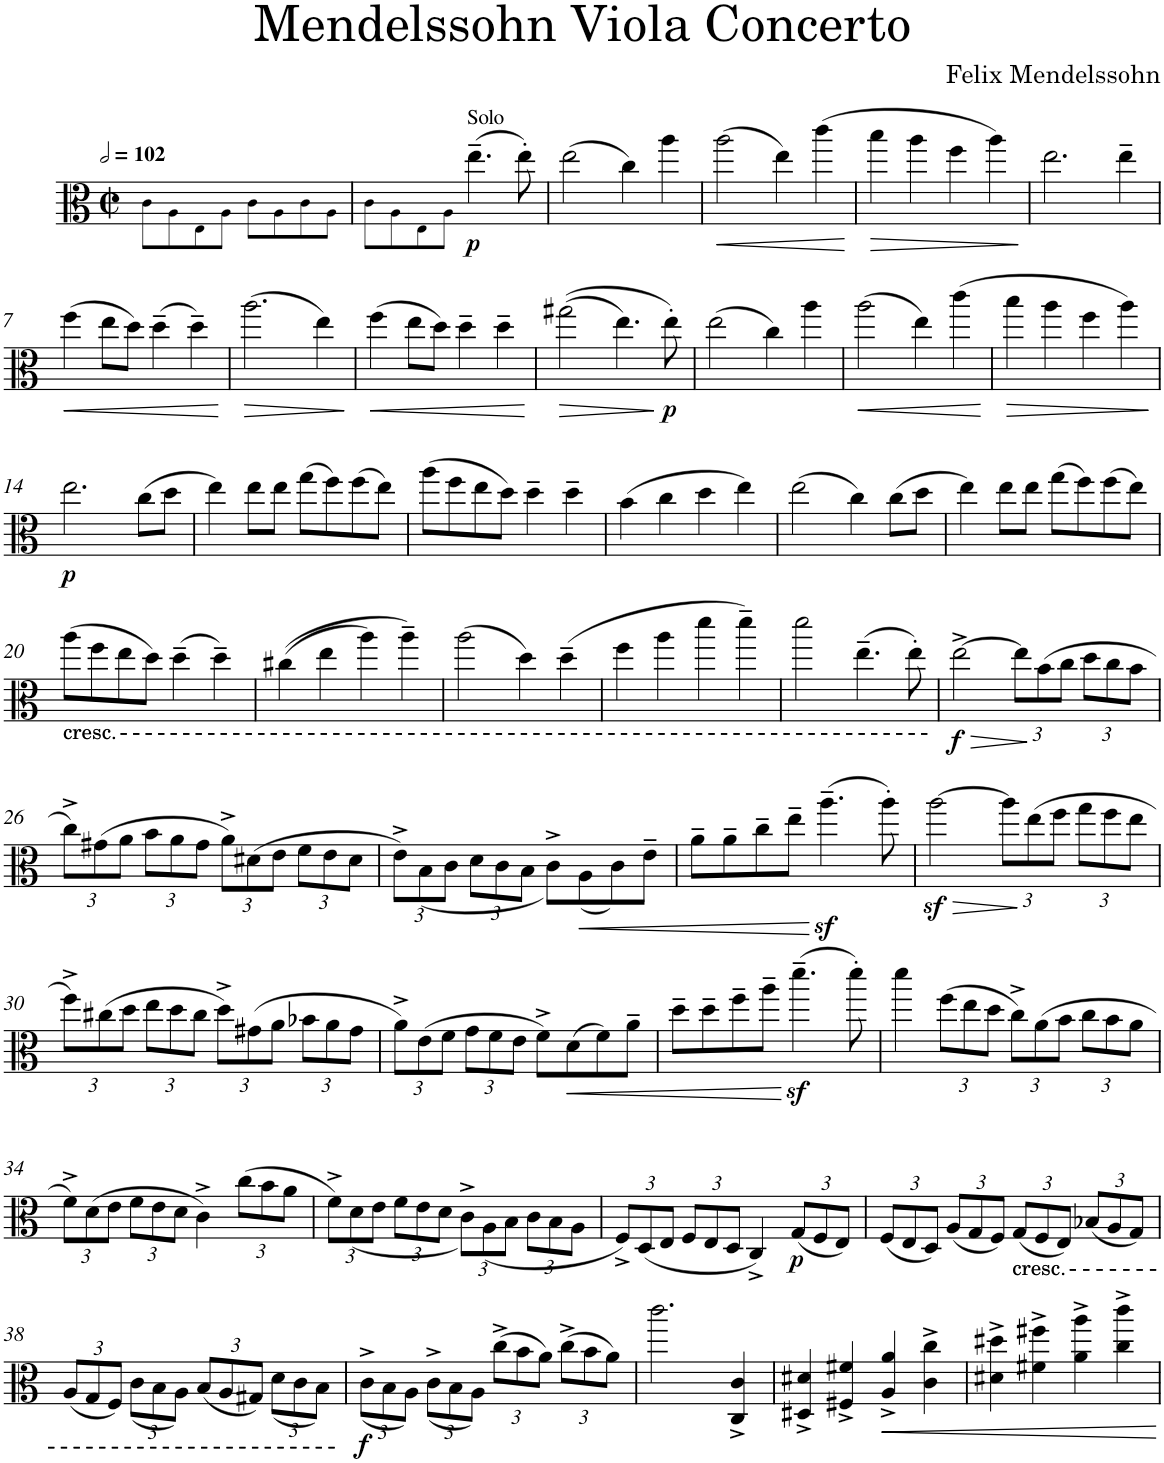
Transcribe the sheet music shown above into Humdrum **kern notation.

**kern	**dynam
*part1	*part1
*staff1	*staff1
*I"Viola	*
*I'Vla.	*
*clefC3	*
*k[]	*
*M2/2	*
*met(c|)	*
*MM204	*
=1	=1
8c!\L	.
8A!\	.
8E!\	.
8A!\J	.
8c!\L	.
8A!\	.
8c!\	.
8A!\J	.
=2	=2
8c!\L	.
8A!\	.
8E!\	.
8A!\J	.
!LO:TX:a:t=Solo	!
!	!LO:DY:b
(>4.ee~\	p
8ee'\)	.
=3	=3
(>2ee\	.
4cc\)	.
4aa\	.
=4	=4
!	!LO:HP:b
(>2aa\	<
4ee\)	.
(>4ccc\	.
.	[
=5	=5
!	!LO:HP:b
4bb\	>
4aa\	.
4ff\	.
4aa\)	.
.	]
=6	=6
2.ee\	.
4ee~\	.
!!LO:LB:g=z
=7	=7
!	!LO:HP:b
(>4ff\	<
8ee\L	.
8dd\J)	.
(>4dd~\	.
4dd~\)	.
.	[
=8	=8
!	!LO:HP:b
(>2.aa\	>
4ee\)	.
.	]
=9	=9
!	!LO:HP:b
(>4ff\	<
8ee\L	.
8dd\J)	.
4dd~\	.
4dd~\	.
.	[
=10	=10
!	!LO:HP:b
(>(>2gg#X\	>
4.ee\)	.
!	!LO:DY:n=1:b
8ee'\)	] p
=11	=11
(>2ee\	.
4cc\)	.
4aa\	.
=12	=12
!	!LO:HP:b
(>2aa\	<
4ee\)	.
(>4ccc\	.
.	[
=13	=13
!	!LO:HP:b
4bb\	>
4aa\	.
4ff\	.
4aa\)	.
.	]
!!LO:LB:g=z
=14	=14
!	!LO:DY:b
2.ee\	p
(>8cc\L	.
8dd\J	.
=15	=15
4ee\)	.
8ee\L	.
8ee\J	.
(>8gg\L	.
8ff\)	.
(>8ff\	.
8ee\J)	.
=16	=16
(>8aa\L	.
8ff\	.
8ee\	.
8dd\J)	.
4dd~\	.
4dd~\	.
=17	=17
(>4b\	.
4cc\	.
4dd\	.
4ee\)	.
=18	=18
(>2ee\	.
4cc\)	.
(>8cc\L	.
8dd\J	.
=19	=19
4ee\)	.
8ee\L	.
8ee\J	.
(>8gg\L	.
8ff\)	.
(>8ff\	.
8ee\J)	.
!!LO:LB:g=z
=20	=20
!LO:TX:b:t=cresc.	!
!LO:TX:b:t=cresc.	!
(>8aa\L	.
8ff\	.
8ee\	.
8dd\J)	.
(>4dd~\	.
4dd~\)	.
=21	=21
(>(>4cc#X\	.
4ee\	.
4aa\)	.
4aa~\)	.
=22	=22
(>2aa\	.
4dd\)	.
(>4dd~\	.
=23	=23
4ff\	.
4aa\	.
4ddd\	.
4ddd~\)	.
=24	=24
2ddd\	.
(>4.ee~\	.
8ee'\)	.
=25	=25
!	!LO:HP:b
!	!LO:DY:n=1:b
[2ee^\	> f
*Xbrackettup	*
12ee\L]	.
(>12b\	]
12cc\J	.
12dd\L	.
12cc\	.
12b\J	.
!!LO:LB:g=z
=26	=26
12cc^\L)	.
(>12g#X\	.
12a\J	.
12b\L	.
12a\	.
12g#\J	.
12a^\L)	.
(>12d#X\	.
12e\J	.
12f\L	.
12e\	.
12d#\J	.
=27	=27
12e^\L)	.
(<12B\	.
12c\J	.
12d\L	.
12c\	.
12B\J	.
8c^\L)	.
!	!LO:HP:b
(<8A\	<
8c\)	.
8e~\J	.
=28	=28
8a~\L	.
8a~\	.
8cc~\	.
8ee~\J	.
(>4.aaz<~\	[
8aa'\)	.
=29	=29
!	!LO:HP:b
[2aaz<\	>
12aa\L]	.
(>12ee\	]
12ff\J	.
12gg\L	.
12ff\	.
12ee\J	.
!!LO:LB:g=z
=30	=30
12ff^\L)	.
(>12cc#X\	.
12dd\J	.
12ee\L	.
12dd\	.
12cc#\J	.
12dd^\L)	.
(>12g#X\	.
12a\J	.
12b-X\L	.
12a\	.
12g#\J	.
=31	=31
12a^\L)	.
(>12e\	.
12f\J	.
12g\L	.
12f\	.
12e\J	.
8f^\L)	.
!	!LO:HP:b
(>8d\	<
8f\)	.
8a~\J	.
=32	=32
8dd~\L	.
8dd~\	.
8ff~\	.
8aa~\J	.
(>4.dddz<~\	[
8ddd'\)	.
=33	=33
4ddd\	.
(>12ff\L	.
12ee\	.
12dd\J	.
12cc^\L)	.
(>12a\	.
12b\J	.
12cc\L	.
12b\	.
12a\J	.
!!LO:LB:g=z
=34	=34
12f^\L)	.
(>12d\	.
12e\J	.
12f\L	.
12e\	.
12d\J	.
4c^\)	.
(>12cc\L	.
12b\	.
12a\J	.
=35	=35
12f^\L)	.
(<12d\	.
12e\J	.
12f\L	.
12e\	.
12d\J	.
12c^\L)	.
(<12A\	.
12B\J	.
12c\L	.
12B\	.
12A\J	.
=36	=36
12F^/L)	.
(<12D/	.
12E/J	.
12F/L	.
12E/	.
12D/J	.
4C^/)	.
!	!LO:DY:b
(<12G/L	p
12F/	.
12E/J)	.
=37	=37
(<12F/L	.
12E/	.
12D/J)	.
(<12A/L	.
12G/	.
12F/J)	.
!LO:TX:b:t=cresc.	!
!LO:TX:b:t=cresc.	!
(<12G/L	.
12F/	.
12E/J)	.
(<12B-X/L	.
12A/	.
12G/J)	.
!!LO:LB:g=z
=38	=38
(<12A/L	.
12G/	.
12F/J)	.
(<12c\L	.
12B\	.
12A\J)	.
(<12B/L	.
12A/	.
12G#X/J)	.
(<12d\L	.
12c\	.
12B\J)	.
=39	=39
!	!LO:DY:b
(<12c^\L	f
12B\	.
12A\J)	.
(<12c^\L	.
12B\	.
12A\J)	.
(>12cc^\L	.
12b\	.
12a\J)	.
(>12cc^\L	.
12b\	.
12a\J)	.
=40	=40
2.ccc\	.
4C/^ 4c/^	.
=41	=41
4D#X/^ 4d#X/^	.
4F#X/^ 4f#X/^	.
4A/^ 4a/^	.
4c\^ 4cc\^	.
=42	=42
4d#X\^ 4dd#X\^	.
4f#X\^ 4ff#X\^	.
4a\^ 4aa\^	.
4cc\^ 4ccc\^	.
=	=
*-	*-
